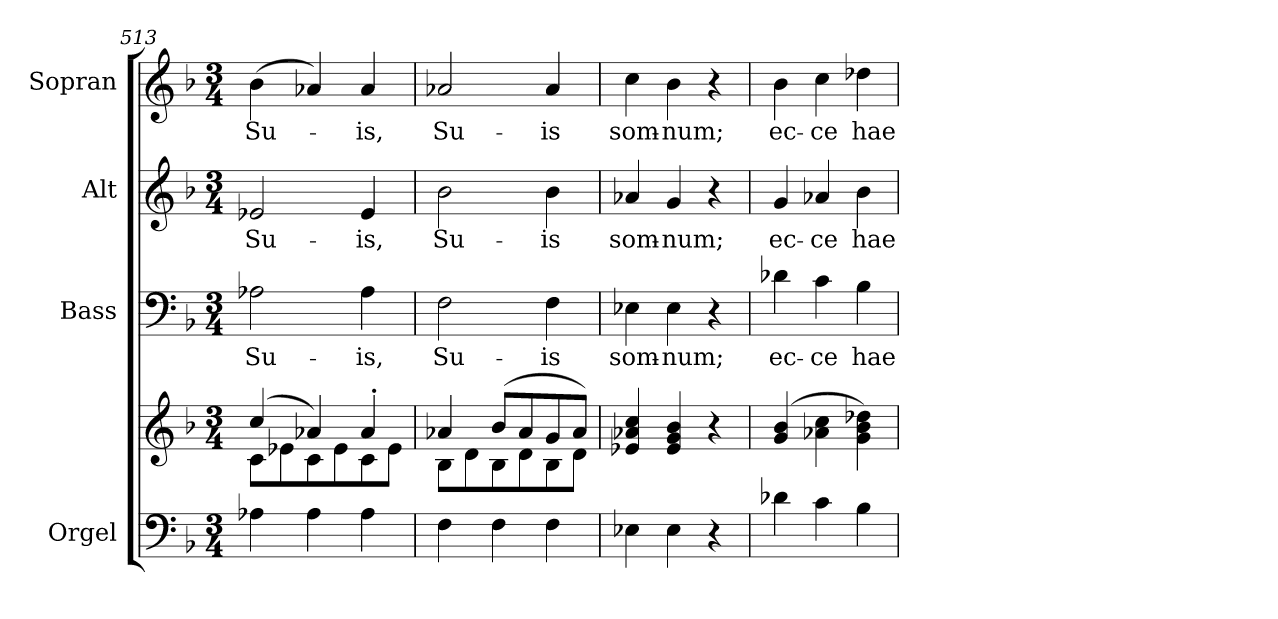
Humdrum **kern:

**kern	**kern	**kern	**text	**kern	**text	**kern	**text
*part4	*part4	*part3	*part3	*part2	*part2	*part1	*part1
*staff5	*staff4	*staff3	*staff3	*staff2	*staff2	*staff1	*staff1
*I"Orgel	*	*I"Bass	*	*I"Alt	*	*I"Sopran	*
*I'Org.	*	*I'B.	*	*I'A.	*	*I'S.	*
*clefF4	*clefG2	*clefF4	*	*clefG2	*	*clefG2	*
*k[b-]	*k[b-]	*k[b-]	*	*k[b-]	*	*k[b-]	*
*F:	*F:	*F:	*	*F:	*	*F:	*
*M3/4	*M3/4	*M3/4	*	*M3/4	*	*M3/4	*
=513	=513	=513	=513	=513	=513	=513	=513
*	*^	*	*	*	*	*	*
!	!	!	!	!LO:LY:b	!	!LO:LY:b	!	!LO:LY:b
4A-X\	(4cc/	8c\L	2A-X\	Su-	2e-X/	Su-	(>4b-\	Su-
.	.	8e-X\	.	.	.	.	.	.
4A-\	4a-X/)	8c\	.	.	.	.	4a-X/)	.
.	.	8e-\	.	.	.	.	.	.
!	!	!	!	!LO:LY:b	!	!LO:LY:b	!	!LO:LY:b
4A-\	4a-'</	8c\	4A-\	-is,	4e-/	-is,	4a-/	-is,
.	.	8e-\J	.	.	.	.	.	.
=514	=514	=514	=514	=514	=514	=514	=514	=514
!	!	!	!	!LO:LY:b	!	!LO:LY:b	!	!LO:LY:b
4F\	4a-X/	8B-\L	2F\	Su-	2b-\	Su-	2a-X/	Su-
.	.	8d\	.	.	.	.	.	.
4F\	(>8b-/L	8B-\	.	.	.	.	.	.
.	8a-/	8d\	.	.	.	.	.	.
!	!	!	!	!LO:LY:b	!	!LO:LY:b	!	!LO:LY:b
4F\	8g/	8B-\	4F\	-is	4b-\	-is	4a-/	-is
.	8a-/J)	8d\J	.	.	.	.	.	.
=515	=515	=515	=515	=515	=515	=515	=515	=515
!	!	!	!	!LO:LY:b	!	!LO:LY:b	!	!LO:LY:b
*	*v	*v	*	*	*	*	*	*
4E-X\	4e-X/ 4a-X/ 4cc/	4E-X\	som-	4a-X/	som-	4cc\	som-
!	!	!	!LO:LY:b	!	!LO:LY:b	!	!LO:LY:b
4E-\	4e-/ 4g/ 4b-/	4E-\	-num;	4g/	-num;	4b-\	-num;
4r	4r	4r	.	4r	.	4r	.
!!LO:LB:g=z
=516	=516	=516	=516	=516	=516	=516	=516
!	!	!	!LO:LY:b	!	!LO:LY:b	!	!LO:LY:b
4d-X\	(4g/ 4b-/	4d-X\	ec-	4g/	ec-	4b-\	ec-
!	!	!	!LO:LY:b	!	!LO:LY:b	!	!LO:LY:b
4c\	4a-X\ 4cc\	4c\	-ce	4a-X/	-ce	4cc\	-ce
!	!	!	!LO:LY:b	!	!LO:LY:b	!	!LO:LY:b
4B-\	4g\ 4b-\ 4dd-X\)	4B-\	hae-	4b-\	hae-	4dd-X\	hae-
=	=	=	=	=	=	=	=
*-	*-	*-	*-	*-	*-	*-	*-
